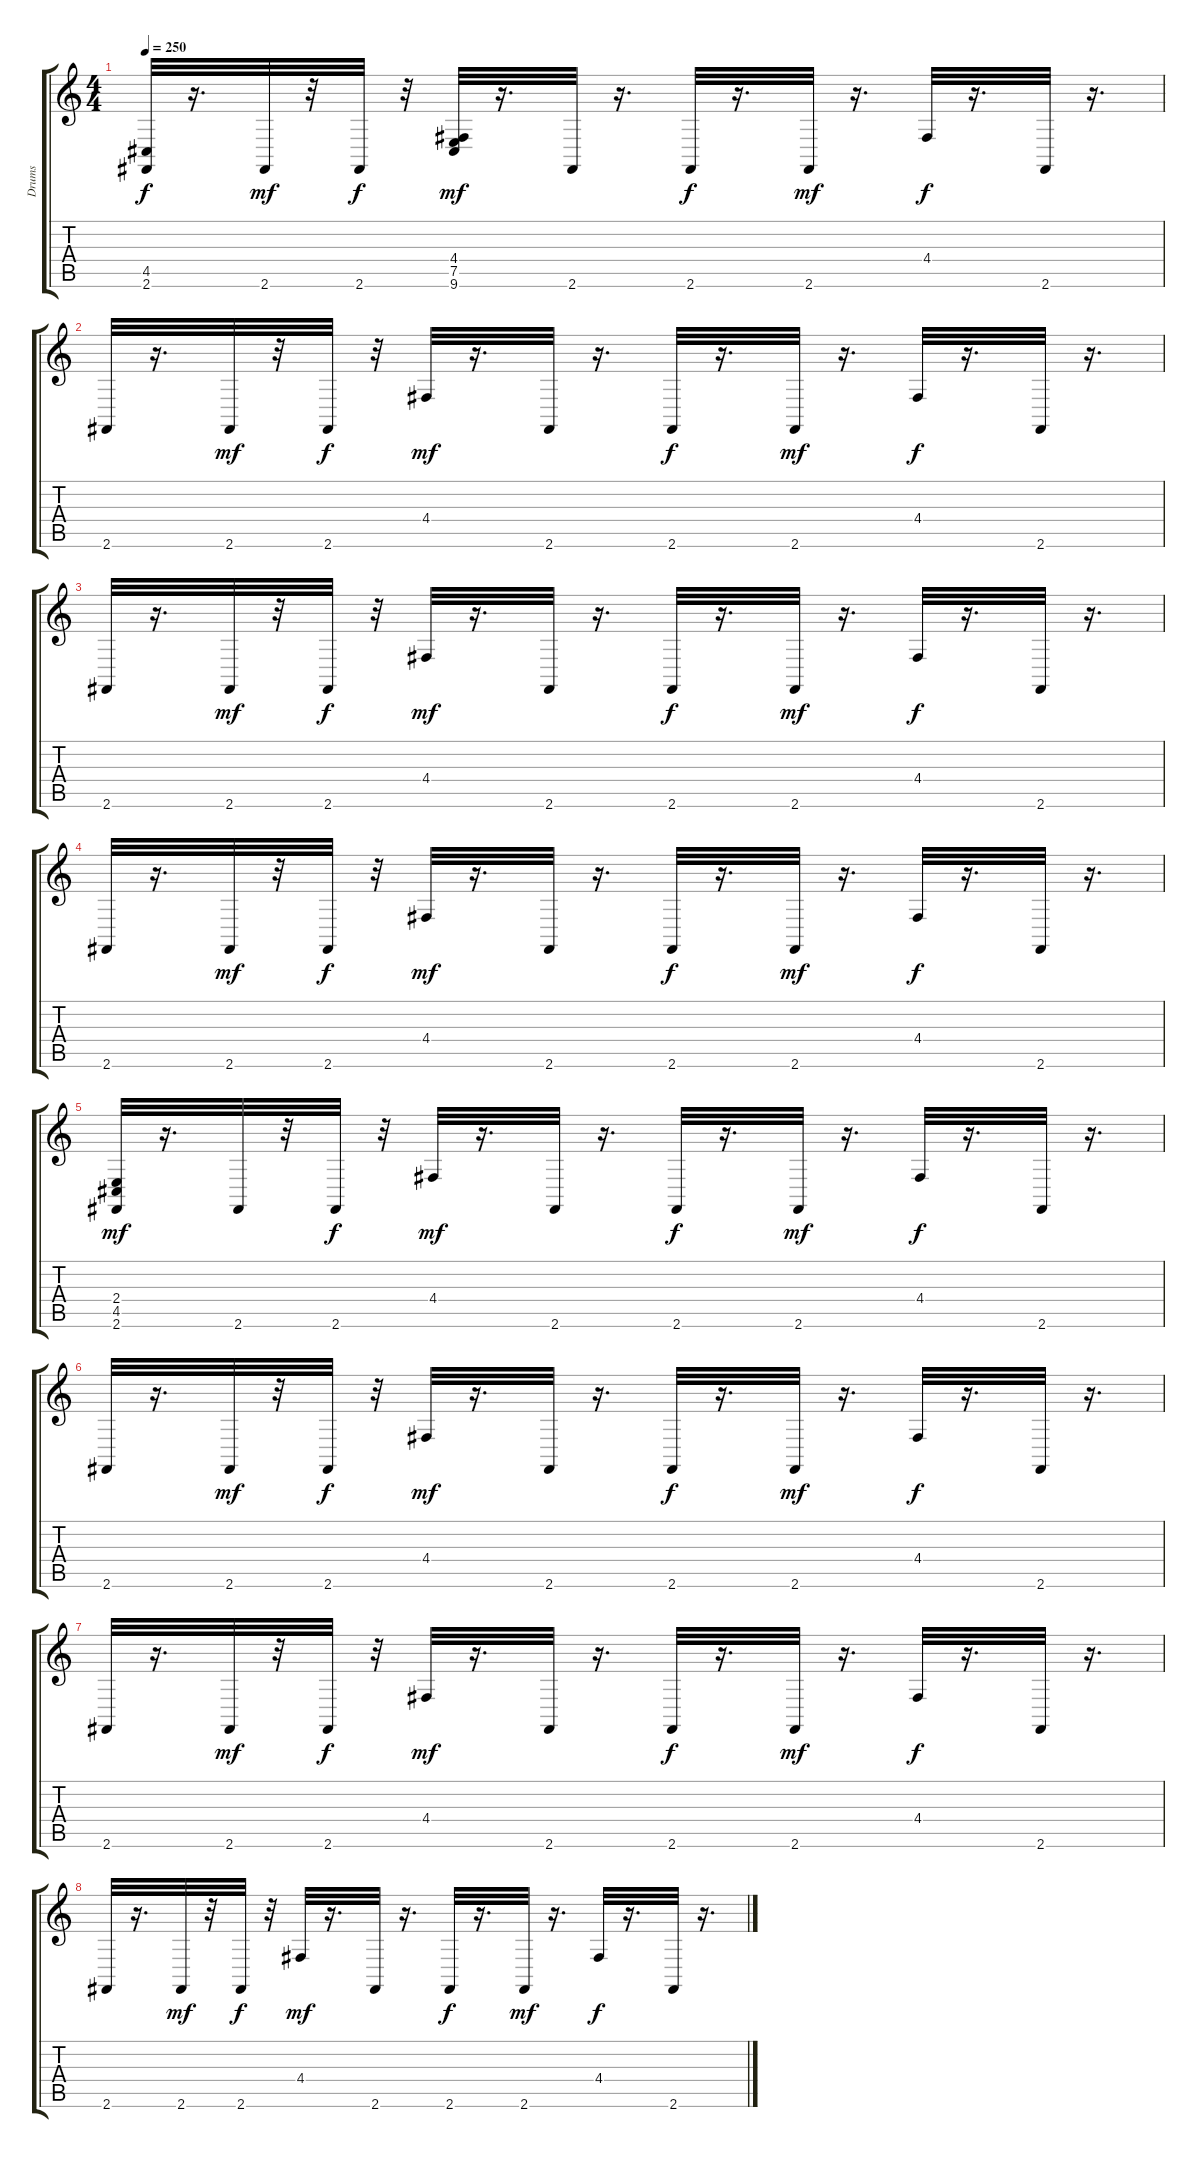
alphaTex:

\track ("Drums" "Drums") {instrument synthdrum}
\staff {score tabs}
\tuning (E4 B3 G3 D3 A2 E2) {hide}
\ts (4 4)
\tempo 250
\clef g2
\ks c
(4.5 2.6).32{dy f} r.16{d} 2.6.32{dy mf} r.32 2.6.32{dy f} r.32 (4.4 7.5 9.6).32{dy mf} r.16{d} 2.6.32 r.16{d} 2.6.32{dy f} r.16{d} 2.6.32{dy mf} r.16{d} 4.4.32{dy f} r.16{d} 2.6.32 r.16{d} |
2.6.32 r.16{d} 2.6.32{dy mf} r.32 2.6.32{dy f} r.32 4.4.32{dy mf} r.16{d} 2.6.32 r.16{d} 2.6.32{dy f} r.16{d} 2.6.32{dy mf} r.16{d} 4.4.32{dy f} r.16{d} 2.6.32 r.16{d} |
2.6.32 r.16{d} 2.6.32{dy mf} r.32 2.6.32{dy f} r.32 4.4.32{dy mf} r.16{d} 2.6.32 r.16{d} 2.6.32{dy f} r.16{d} 2.6.32{dy mf} r.16{d} 4.4.32{dy f} r.16{d} 2.6.32 r.16{d} |
2.6.32 r.16{d} 2.6.32{dy mf} r.32 2.6.32{dy f} r.32 4.4.32{dy mf} r.16{d} 2.6.32 r.16{d} 2.6.32{dy f} r.16{d} 2.6.32{dy mf} r.16{d} 4.4.32{dy f} r.16{d} 2.6.32 r.16{d} |
(2.4 4.5 2.6).32{dy mf} r.16{d} 2.6.32 r.32 2.6.32{dy f} r.32 4.4.32{dy mf} r.16{d} 2.6.32 r.16{d} 2.6.32{dy f} r.16{d} 2.6.32{dy mf} r.16{d} 4.4.32{dy f} r.16{d} 2.6.32 r.16{d} |
2.6.32 r.16{d} 2.6.32{dy mf} r.32 2.6.32{dy f} r.32 4.4.32{dy mf} r.16{d} 2.6.32 r.16{d} 2.6.32{dy f} r.16{d} 2.6.32{dy mf} r.16{d} 4.4.32{dy f} r.16{d} 2.6.32 r.16{d} |
2.6.32 r.16{d} 2.6.32{dy mf} r.32 2.6.32{dy f} r.32 4.4.32{dy mf} r.16{d} 2.6.32 r.16{d} 2.6.32{dy f} r.16{d} 2.6.32{dy mf} r.16{d} 4.4.32{dy f} r.16{d} 2.6.32 r.16{d} |
2.6.32 r.16{d} 2.6.32{dy mf} r.32 2.6.32{dy f} r.32 4.4.32{dy mf} r.16{d} 2.6.32 r.16{d} 2.6.32{dy f} r.16{d} 2.6.32{dy mf} r.16{d} 4.4.32{dy f} r.16{d} 2.6.32 r.16{d}
